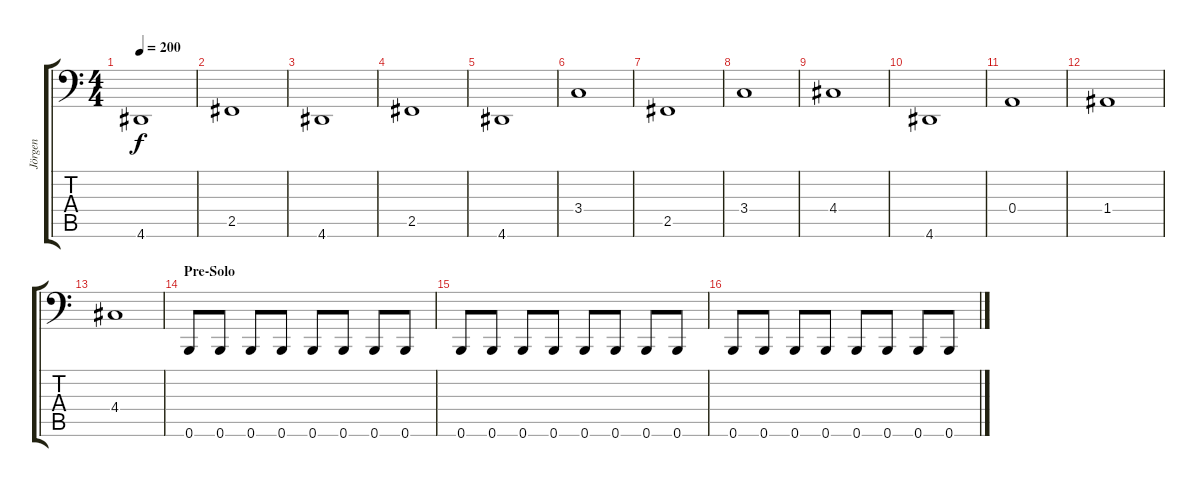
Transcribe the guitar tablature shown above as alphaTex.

\track ("Jörgen" "Jörgen") {instrument electricbasspick}
\staff {score tabs}
\tuning (B2 Gb2 D2 A1 E1 B0) {hide}
\ts (4 4)
\tempo 200
\clef f4
\ks c
4.6.1{dy f} |
2.5.1 |
4.6.1 |
2.5.1 |
4.6.1 |
3.4.1 |
2.5.1 |
3.4.1 |
4.4.1 |
4.6.1 |
0.4.1 |
1.4.1 |
4.4.1 |
\section ("" "Pre-Solo")
0.6.8 0.6.8 0.6.8 0.6.8 0.6.8 0.6.8 0.6.8 0.6.8 |
0.6.8 0.6.8 0.6.8 0.6.8 0.6.8 0.6.8 0.6.8 0.6.8 |
0.6.8 0.6.8 0.6.8 0.6.8 0.6.8 0.6.8 0.6.8 0.6.8
